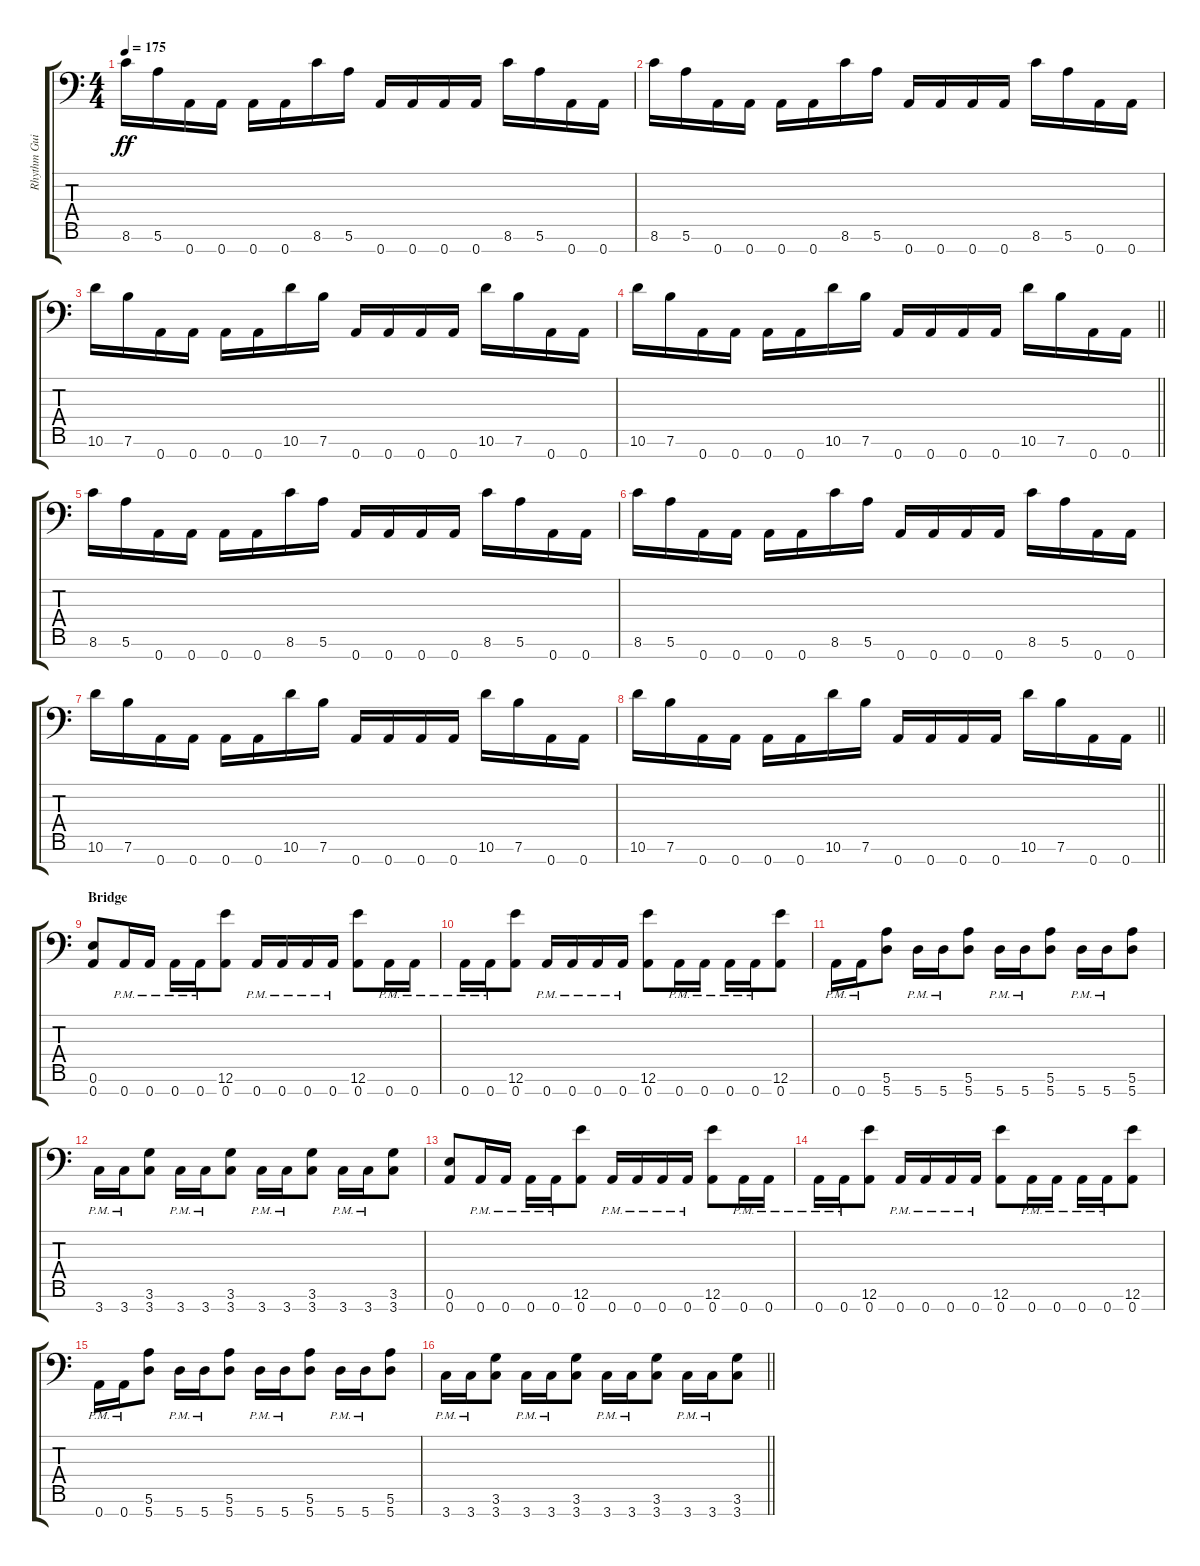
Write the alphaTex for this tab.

\track ("Rhythm Guitar 2" "Rhythm Gui") {instrument overdrivenguitar}
\staff {score tabs}
\tuning (E4 B3 G3 D3 A2 E2 A1) {hide}
\ts (4 4)
\tempo 175
\clef f4
\ks c
8.6.16{dy ff} 5.6.16 0.7.16 0.7.16 0.7.16 0.7.16 8.6.16 5.6.16 0.7.16 0.7.16 0.7.16 0.7.16 8.6.16 5.6.16 0.7.16 0.7.16 |
8.6.16 5.6.16 0.7.16 0.7.16 0.7.16 0.7.16 8.6.16 5.6.16 0.7.16 0.7.16 0.7.16 0.7.16 8.6.16 5.6.16 0.7.16 0.7.16 |
10.6.16 7.6.16 0.7.16 0.7.16 0.7.16 0.7.16 10.6.16 7.6.16 0.7.16 0.7.16 0.7.16 0.7.16 10.6.16 7.6.16 0.7.16 0.7.16 |
\barLineRight lightlight
10.6.16 7.6.16 0.7.16 0.7.16 0.7.16 0.7.16 10.6.16 7.6.16 0.7.16 0.7.16 0.7.16 0.7.16 10.6.16 7.6.16 0.7.16 0.7.16 |
8.6.16 5.6.16 0.7.16 0.7.16 0.7.16 0.7.16 8.6.16 5.6.16 0.7.16 0.7.16 0.7.16 0.7.16 8.6.16 5.6.16 0.7.16 0.7.16 |
8.6.16 5.6.16 0.7.16 0.7.16 0.7.16 0.7.16 8.6.16 5.6.16 0.7.16 0.7.16 0.7.16 0.7.16 8.6.16 5.6.16 0.7.16 0.7.16 |
10.6.16 7.6.16 0.7.16 0.7.16 0.7.16 0.7.16 10.6.16 7.6.16 0.7.16 0.7.16 0.7.16 0.7.16 10.6.16 7.6.16 0.7.16 0.7.16 |
\barLineRight lightlight
10.6.16 7.6.16 0.7.16 0.7.16 0.7.16 0.7.16 10.6.16 7.6.16 0.7.16 0.7.16 0.7.16 0.7.16 10.6.16 7.6.16 0.7.16 0.7.16 |
\section ("" "Bridge")
(0.6 0.7).8 0.7{pm}.16 0.7{pm}.16 0.7{pm}.16 0.7{pm}.16 (12.6 0.7).8 0.7{pm}.16 0.7{pm}.16 0.7{pm}.16 0.7{pm}.16 (12.6 0.7).8 0.7{pm}.16 0.7{pm}.16 |
0.7{pm}.16 0.7{pm}.16 (12.6 0.7).8 0.7{pm}.16 0.7{pm}.16 0.7{pm}.16 0.7{pm}.16 (12.6 0.7).8 0.7{pm}.16 0.7{pm}.16 0.7{pm}.16 0.7{pm}.16 (12.6 0.7).8 |
0.7{pm}.16 0.7{pm}.16 (5.6 5.7).8 5.7{pm}.16 5.7{pm}.16 (5.6 5.7).8 5.7{pm}.16 5.7{pm}.16 (5.6 5.7).8 5.7{pm}.16 5.7{pm}.16 (5.6 5.7).8 |
3.7{pm}.16 3.7{pm}.16 (3.6 3.7).8 3.7{pm}.16 3.7{pm}.16 (3.6 3.7).8 3.7{pm}.16 3.7{pm}.16 (3.6 3.7).8 3.7{pm}.16 3.7{pm}.16 (3.6 3.7).8 |
(0.6 0.7).8 0.7{pm}.16 0.7{pm}.16 0.7{pm}.16 0.7{pm}.16 (12.6 0.7).8 0.7{pm}.16 0.7{pm}.16 0.7{pm}.16 0.7{pm}.16 (12.6 0.7).8 0.7{pm}.16 0.7{pm}.16 |
0.7{pm}.16 0.7{pm}.16 (12.6 0.7).8 0.7{pm}.16 0.7{pm}.16 0.7{pm}.16 0.7{pm}.16 (12.6 0.7).8 0.7{pm}.16 0.7{pm}.16 0.7{pm}.16 0.7{pm}.16 (12.6 0.7).8 |
0.7{pm}.16 0.7{pm}.16 (5.6 5.7).8 5.7{pm}.16 5.7{pm}.16 (5.6 5.7).8 5.7{pm}.16 5.7{pm}.16 (5.6 5.7).8 5.7{pm}.16 5.7{pm}.16 (5.6 5.7).8 |
\barLineRight lightlight
3.7{pm}.16 3.7{pm}.16 (3.6 3.7).8 3.7{pm}.16 3.7{pm}.16 (3.6 3.7).8 3.7{pm}.16 3.7{pm}.16 (3.6 3.7).8 3.7{pm}.16 3.7{pm}.16 (3.6 3.7).8
